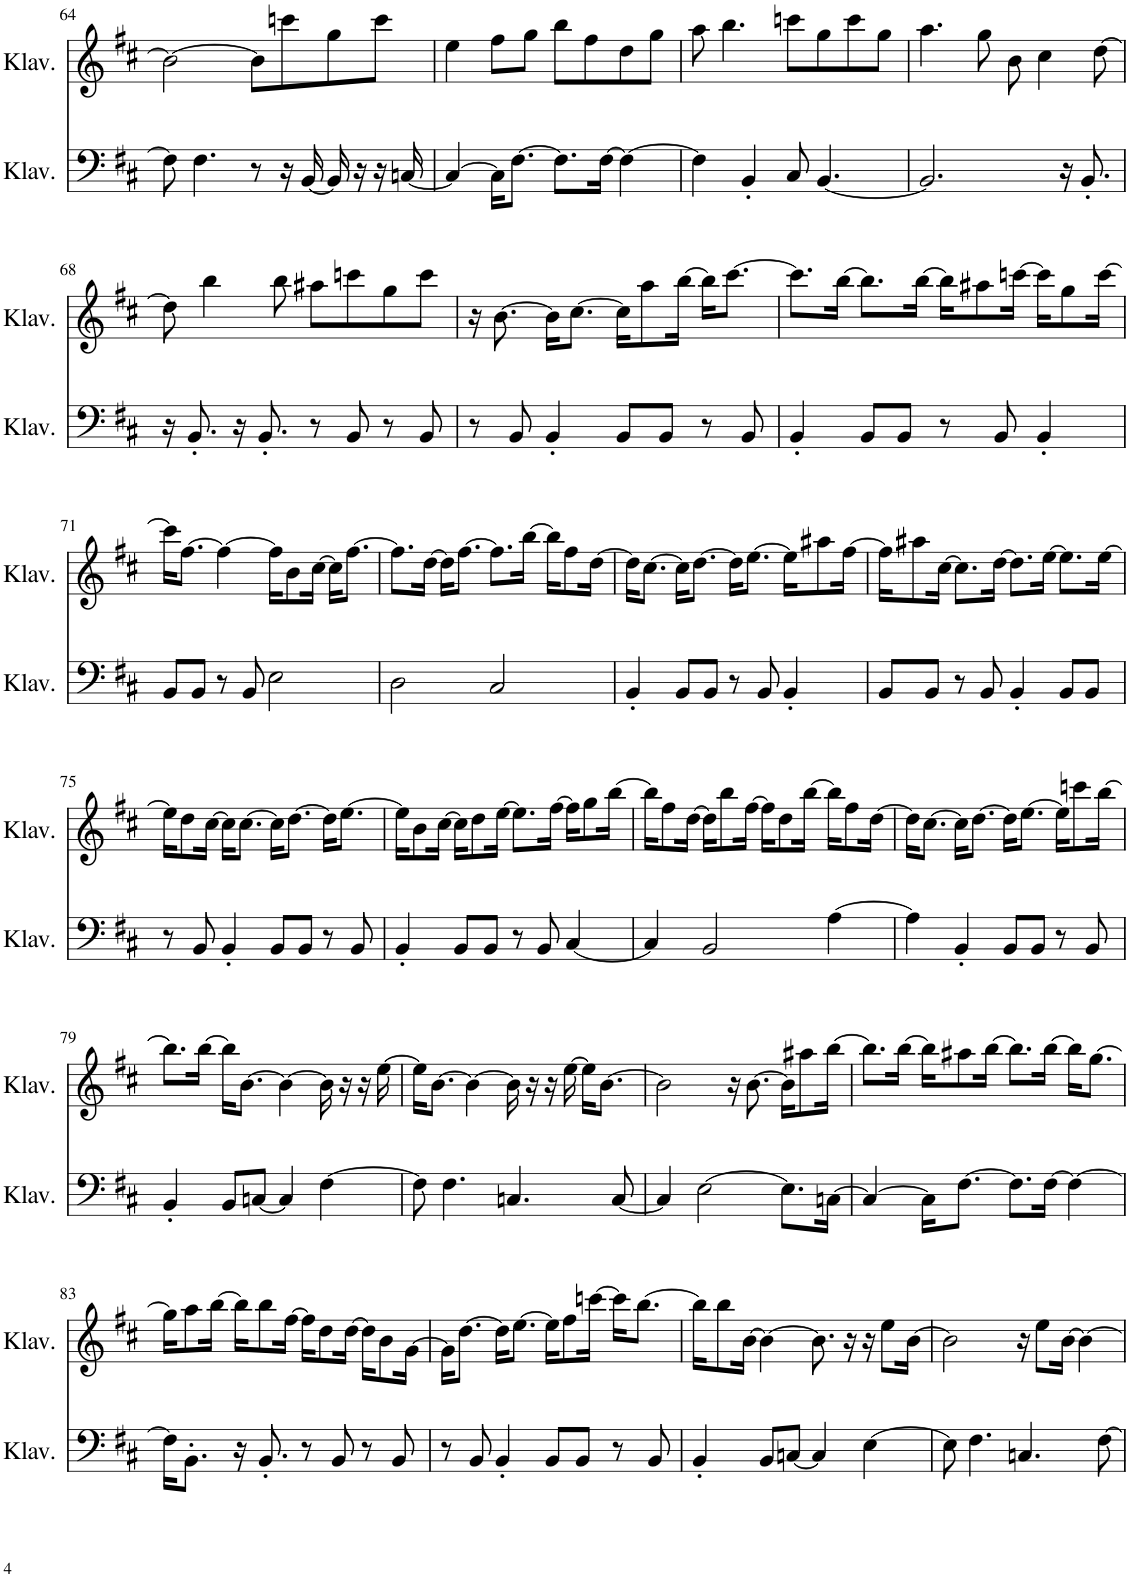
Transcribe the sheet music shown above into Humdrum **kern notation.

**kern	**kern
*part2	*part1
*staff2	*staff1
*I"Klavier	*I"Klavier
*I'Klav.	*I'Klav.
!!LO:PB:g=z
*clefF4	*clefG2
*k[f#c#]	*k[f#c#]
*M4/4	*M4/4
=64	=64
8F#\]	2b\_
4.F#\	.
8r	8b\L]
16r	8cccn\
[16BB/	.
16BB/]	8gg\
16r	.
16r	8ccc\J
[16Cn/	.
=65	=65
4C/_	4ee\
16C\KL]	8ff#\L
[8.F#\J	.
.	8gg\J
8.F#\L]	8bb\L
.	8ff#\
[16F#\Jk	.
4F#\_	8dd\
.	8gg\J
=66	=66
4F#\]	8aa\
.	4.bb\
4BB'/	.
8C#/	8cccn\L
[4.BB/	8gg\
.	8ccc\
.	8gg\J
=67	=67
2.BB/]	4.aa\
.	8gg\
.	8b\
.	4cc#\
16r	.
8.BB'/	.
.	[8dd\
!!LO:LB:g=z
=68	=68
16r	8dd\]
8.BB'/	.
.	4bb\
16r	.
8.BB'/	.
.	8bb\
8r	8aa#X\L
8BB/	8cccn\
8r	8gg\
8BB/	8ccc\J
=69	=69
8r	16r
.	[8.b\
8BB/	.
4BB'/	16b\KL]
.	[8.cc#\J
8BB/L	16cc#\KL]
.	8aa\
8BB/J	.
.	[16bb\Jk
8r	16bb\KL]
.	[8.ccc#\J
8BB/	.
=70	=70
4BB'/	8.ccc#\L]
.	[16bb\Jk
8BB/L	8.bb\L]
8BB/J	.
.	[16bb\Jk
8r	16bb\KL]
.	8aa#X\
8BB/	.
.	[16cccn\Jk
4BB'/	16ccc\KL]
.	8gg\
.	[16ccc\Jk
!!LO:LB:g=z
=71	=71
8BB/L	16ccc\KL]
.	[8.ff#\J
8BB/J	.
8r	4ff#\_
8BB/	.
2E\	16ff#\KL]
.	8b\
.	[16cc#\Jk
.	16cc#\KL]
.	[8.ff#\J
=72	=72
2D\	8.ff#\L]
.	[16dd\Jk
.	16dd\KL]
.	[8.ff#\J
2C#/	8.ff#\L]
.	[16bb\Jk
.	16bb\KL]
.	8ff#\
.	[16dd\Jk
=73	=73
4BB'/	16dd\KL]
.	[8.cc#\J
8BB/L	16cc#\KL]
.	[8.dd\J
8BB/J	.
8r	16dd\KL]
.	[8.ee\J
8BB/	.
4BB'/	16ee\KL]
.	8aa#X\
.	[16ff#\Jk
=74	=74
8BB/L	16ff#\KL]
.	8aa#X\
8BB/J	.
.	[16cc#\Jk
8r	8.cc#\L]
8BB/	.
.	[16dd\Jk
4BB'/	8.dd\L]
.	[16ee\Jk
8BB/L	8.ee\L]
8BB/J	.
.	[16ee\Jk
!!LO:LB:g=z
=75	=75
8r	16ee\KL]
.	8dd\
8BB/	.
.	[16cc#\Jk
4BB'/	16cc#\KL]
.	[8.cc#\J
8BB/L	16cc#\KL]
.	[8.dd\J
8BB/J	.
8r	16dd\KL]
.	[8.ee\J
8BB/	.
=76	=76
4BB'/	16ee\KL]
.	8b\
.	[16cc#\Jk
8BB/L	16cc#\KL]
.	8dd\
8BB/J	.
.	[16ee\Jk
8r	8.ee\L]
8BB/	.
.	[16ff#\Jk
[4C#/	16ff#\KL]
.	8gg\
.	[16bb\Jk
=77	=77
4C#/]	16bb\KL]
.	8ff#\
.	[16dd\Jk
2BB/	16dd\KL]
.	8bb\
.	[16ff#\Jk
.	16ff#\KL]
.	8dd\
.	[16bb\Jk
[4A\	16bb\KL]
.	8ff#\
.	[16dd\Jk
=78	=78
4A\]	16dd\KL]
.	[8.cc#\J
4BB'/	16cc#\KL]
.	[8.dd\J
8BB/L	16dd\KL]
.	[8.ee\J
8BB/J	.
8r	16ee\KL]
.	8cccn\
8BB/	.
.	[16bb\Jk
!!LO:LB:g=z
=79	=79
4BB'/	8.bb\L]
.	[16bb\Jk
8BB/L	16bb\KL]
.	[8.b\J
[8Cn/J	.
4C/]	4b\_
[4F#\	16b\]
.	16r
.	16r
.	[16ee\
=80	=80
8F#\]	16ee\KL]
.	[8.b\J
4.F#\	.
.	4b\_
4.Cn/	16b\]
.	16r
.	16r
.	[16ee\
.	16ee\KL]
.	[8.b\J
[8C/	.
=81	=81
4C/]	2b\]
[2E\	.
.	16r
.	[8.b\
8.E\L]	16b\KL]
.	8aa#X\
[16Cn\Jk	[16bb\Jk
=82	=82
4C/_	8.bb\L]
.	[16bb\Jk
16C\KL]	16bb\KL]
[8.F#\J	8aa#X\
.	[16bb\Jk
8.F#\L]	8.bb\L]
[16F#\Jk	[16bb\Jk
4F#\_	16bb\KL]
.	[8.gg\J
!!LO:LB:g=z
=83	=83
16F#\KL]	16gg\KL]
8.BB'\J	8aa\
.	[16bb\Jk
16r	16bb\KL]
8.BB'/	8bb\
.	[16ff#\Jk
8r	16ff#\KL]
.	8dd\
8BB/	.
.	[16dd\Jk
8r	16dd\KL]
.	8b\
8BB/	.
.	[16g\Jk
=84	=84
8r	16g\KL]
.	[8.dd\J
8BB/	.
4BB'/	16dd\KL]
.	[8.ee\J
8BB/L	16ee\KL]
.	8ff#\
8BB/J	.
.	[16cccn\Jk
8r	16ccc\KL]
.	[8.bb\J
8BB/	.
=85	=85
4BB'/	16bb\KL]
.	8bb\
.	[16b\Jk
8BB/L	4b\_
[8Cn/J	.
4C/]	8.b\]
.	16r
[4E\	16r
.	8ee\L
.	[16b\Jk
=86	=86
8E\]	2b\]
4.F#\	.
4.Cn/	16r
.	8ee\L
.	[16b\Jk
.	4b\_
[8F#\	.
=	=
*-	*-
